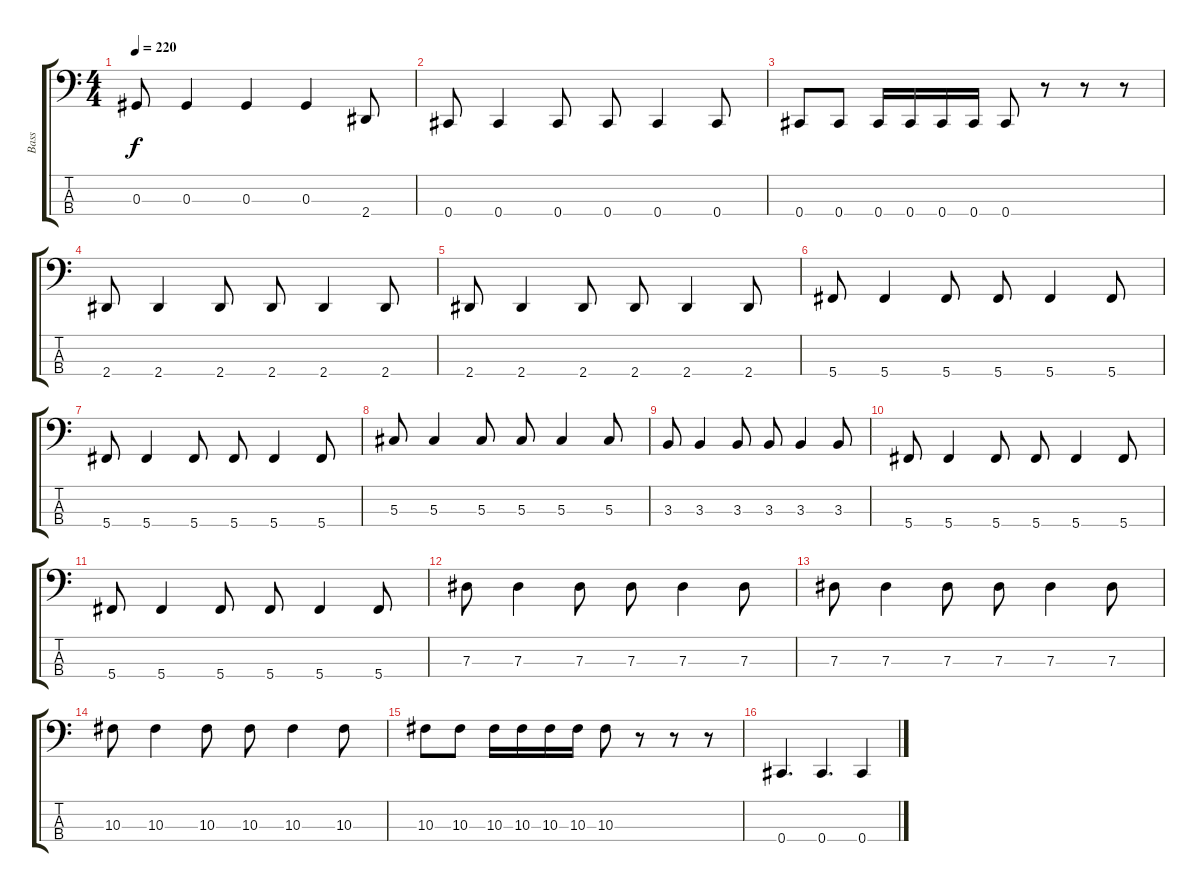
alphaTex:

\track ("Bass" "Bass") {instrument electricbassfinger}
\staff {score tabs}
\tuning (Gb2 Db2 Ab1 Db1) {hide}
\ts (4 4)
\tempo 220
\clef f4
\ks c
0.3.8{dy f} 0.3.4 0.3.4 0.3.4 2.4.8 |
0.4.8 0.4.4 0.4.8 0.4.8 0.4.4 0.4.8 |
0.4.8 0.4.8 0.4.16 0.4.16 0.4.16 0.4.16 0.4.8 r.8 r.8 r.8 |
2.4.8 2.4.4 2.4.8 2.4.8 2.4.4 2.4.8 |
2.4.8 2.4.4 2.4.8 2.4.8 2.4.4 2.4.8 |
5.4.8 5.4.4 5.4.8 5.4.8 5.4.4 5.4.8 |
5.4.8 5.4.4 5.4.8 5.4.8 5.4.4 5.4.8 |
5.3.8 5.3.4 5.3.8 5.3.8 5.3.4 5.3.8 |
3.3.8 3.3.4 3.3.8 3.3.8 3.3.4 3.3.8 |
5.4.8 5.4.4 5.4.8 5.4.8 5.4.4 5.4.8 |
5.4.8 5.4.4 5.4.8 5.4.8 5.4.4 5.4.8 |
7.3.8 7.3.4 7.3.8 7.3.8 7.3.4 7.3.8 |
7.3.8 7.3.4 7.3.8 7.3.8 7.3.4 7.3.8 |
10.3.8 10.3.4 10.3.8 10.3.8 10.3.4 10.3.8 |
10.3.8 10.3.8 10.3.16 10.3.16 10.3.16 10.3.16 10.3.8 r.8 r.8 r.8 |
0.4.4{d} 0.4.4{d} 0.4.4
